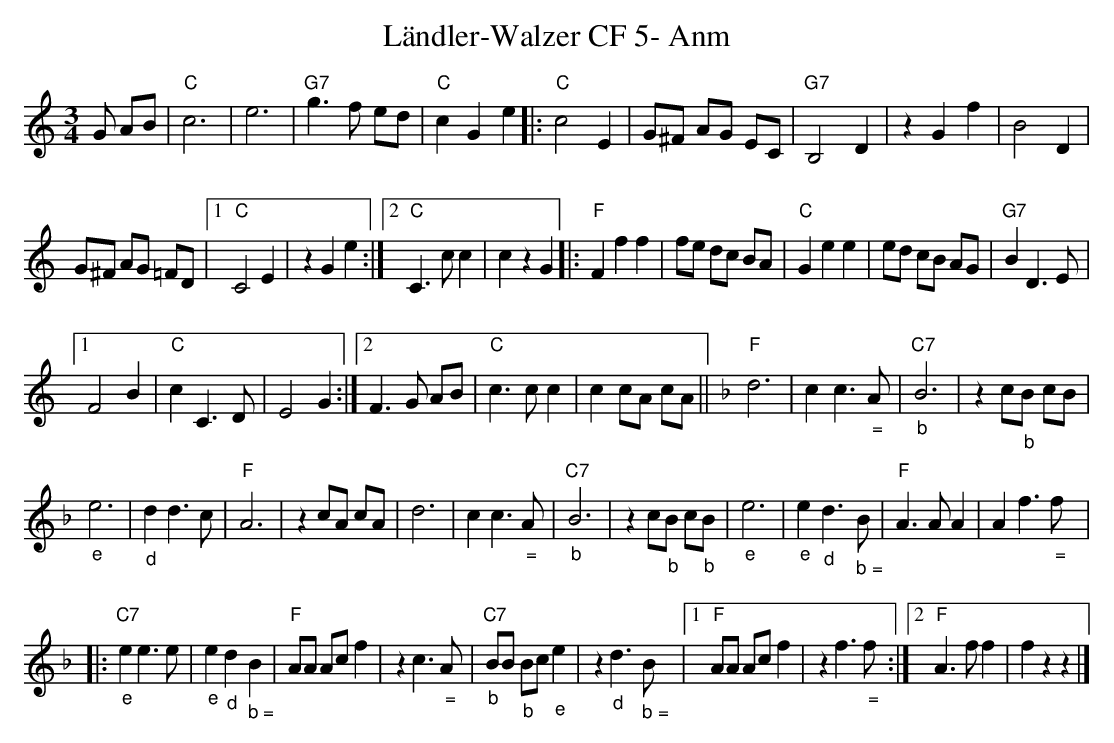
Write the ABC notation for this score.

X:1
T:L\"andler-Walzer CF 5- Anm
M:3/4
L:1/8
K:Cmaj%%MIDI gchordon
G AB | "C"c6 | e6 | "G7"g3f ed | "C"c2G2e2 |: "C"c4E2 | G^F AG EC | "G7"B,4D2 | z2G2f2 | B4D2 |
G^F AG =FD |1 "C"C4E2 | z2G2e2 :|2 "C"C3 cc2 | c2z2G2 |:"" "F"F2f2f2 | fe dc BA | "C"G2e2e2 | ed cB AG | "G7"B2D3E |1
F4B2 | "C"c2C3D | E4G2 :|2 F3G AB | "C"c3cc2 | c2cA cA || [K:Fmaj] [L:1/4]"" "F"d3 | cc>"_ ="A | "C7""_b"B3 | z c/2"_b"B/2 c/2B/2 |
"_e"e3 | "_d"dd>c | "F"A3 | z c/2A/2 c/2A/2 | d3 | cc>"_ ="A | "C7""_b"B3 | z c/2"_b"B/2 c/2"_b"B/2 | "_e"e3 | "_e"e"_d"d>"_ b ="B | "F"A>AA | Af>"_ ="f |:
"" "C7""_e"ee>e | "_e"e"_d"d"_ b ="B | "F"A/2A/2 A/2c/2 f | zc>"_ ="A | "C7""_b"B/2B/2 "_b"B/2c/2 "_e"e | z"_d"d>"_ b ="B |1 "F"A/2A/2 A/2c/2f | zf>"_ ="f :|2 "F"A>ff | fzz |]
